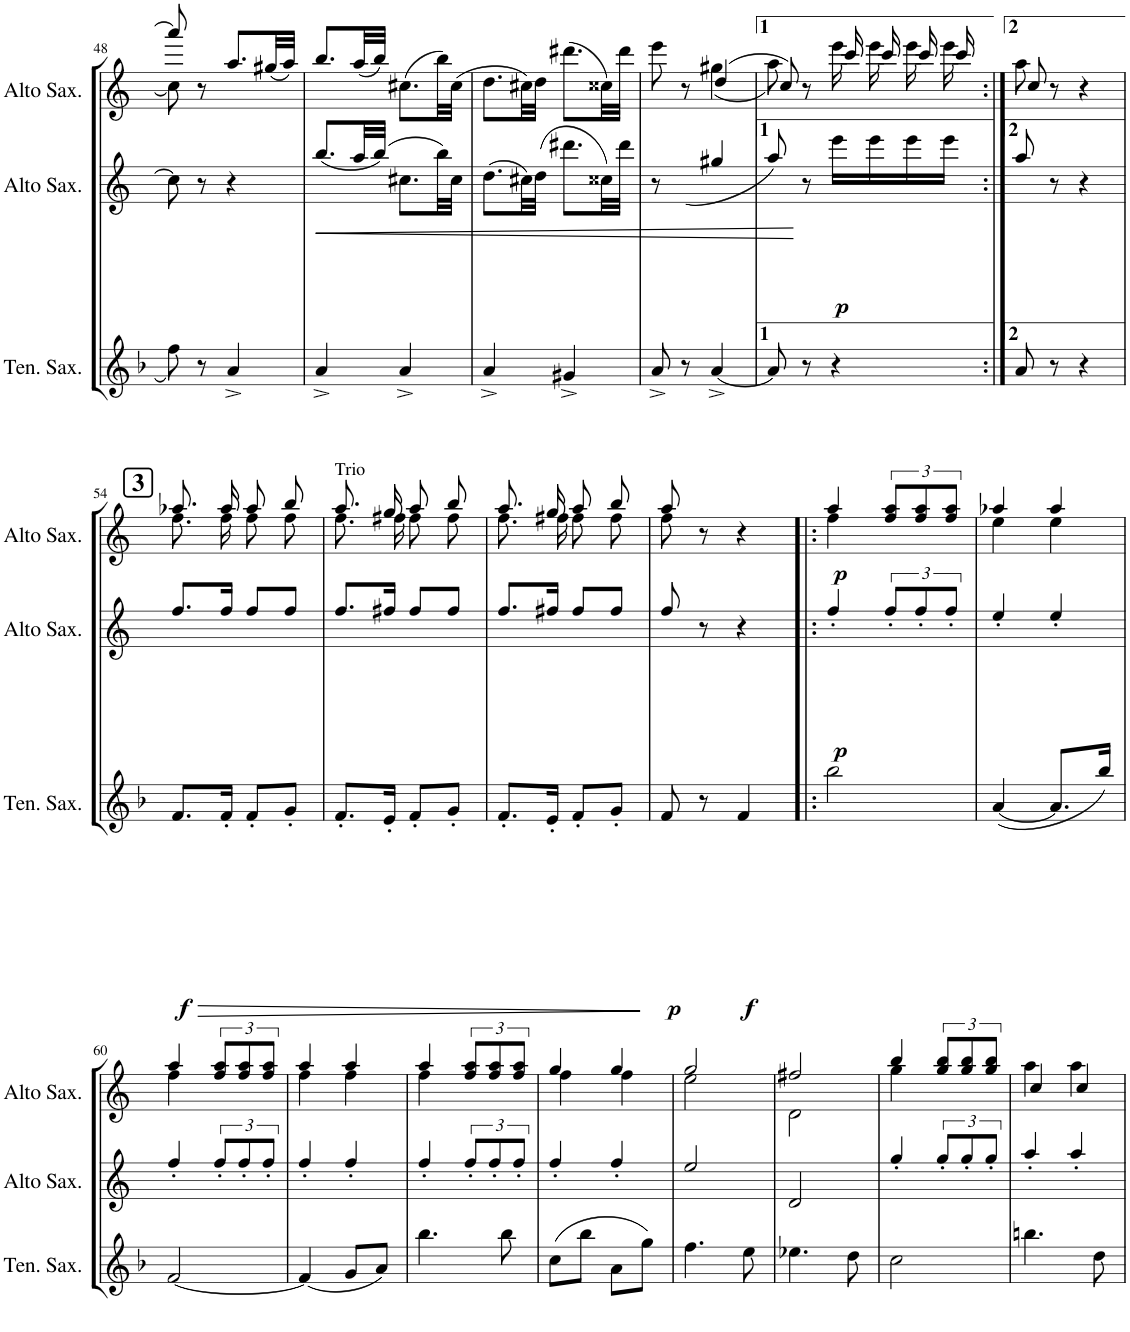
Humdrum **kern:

**kern	**dynam	**kern	**dynam	**kern	**dynam
*part3	*part3	*part2	*part2	*part1	*part1
*staff3	*staff3	*staff2	*staff2	*staff1	*staff1
*I"Tenor Saxophone	*	*I"Alto Saxophone	*	*I"Alto Saxophone	*
*I'Ten. Sax.	*	*I'Alto Sax.	*	*I'Alto Sax.	*
!!LO:PB:g=z
*clefG2	*	*clefG2	*	*clefG2	*
*Trd1c2	*	*Trd5c9	*	*Trd5c9	*
*k[b-]	*	*k[]	*	*k[]	*
*M2/4	*	*M2/4	*	*M2/4	*
=48	=48	=48	=48	=48	=48
*	*	*	*	*^	*
8ff\	.	8cc\]	.	8aaa/]	8cc\]	.
8r	.	8r	.	8r	4.ryy	.
4a^/	.	4r	.	8.aa/L	.	.
.	.	.	.	(32gg#X/LL	.	.
.	.	.	.	32aa/JJJ)	.	.
*	*	*	*	*v	*v	*
=49	=49	=49	=49	=49	=49
!	!	!	!LO:HP:b	!	!
4a^/	.	(8.bb/L	<	8.bb/L	.
.	.	32aa/LL	.	(32aa/LL	.
.	.	(32bb/JJJ)	.	32bb/JJJ)	.
4a^/	.	8.cc#X\L	.	(8.cc#X\L	.
.	.	32bb\LL)	.	32bb\LL)	.
.	.	32cc#\JJJ	.	(32cc#\JJJ	.
=50	=50	=50	=50	=50	=50
4a^/	.	(8.dd\L	.	8.dd\L	.
.	.	32cc#X\LL)	.	32cc#X\LL)	.
.	.	(32dd\JJJ	.	32dd\JJJ	.
4g#X^/	.	8.dd#X\L	.	(8.dd#X\L	.
.	.	32cc##X\LL)	.	32cc##X\LL)	.
.	.	32dd#\JJJ	.	32dd#\JJJ	.
=51	=51	=51	=51	=51	=51
*	*	*	*	*^	*
8a^/	.	8r	.	8eee\	4ryy	.
8r	.	(8ryy	.	8r	.	.
[4a^/	.	4gg#X/	.	(4dd/	(4gg#X\	.
=52	=52	=52	=52	=52	=52	=52
8a/]	.	8aa/)	.	8cc/)	8aa\)	.
8r	.	8r	[	8r	8ryy	.
!	!	!	!LO:DY:b	!	!	!
4r	.	16eee\LL	p	16ccc/	16eee\	.
.	.	16eee\	.	16ccc/	16eee\	.
.	.	16eee\	.	16ccc/	16eee\	.
.	.	16eee\JJ	.	16ccc/	16eee\	.
=53:|!	=53:|!	=53:|!	=53:|!	=53:|!	=53:|!	=53:|!
8a/	.	8aa/	.	8cc/	8aa\	.
8r	.	8r	.	8r	4.ryy	.
4r	.	4r	.	4r	.	.
!!LO:LB:g=z	!!
!!LO:REH:place=s1:a:B:cj:fs=14:t=3	!!
=54	=54	=54	=54	=54	=54	=54
!	!LO:HP:b	!	!	!	!	!
!	!LO:DY:n=1:b	!	!	!	!	!
8.f/L	> f	8.ff/L	.	8.aa-X/	8.ff\	.
16f'/Jk	.	16ff/Jk	.	16aa-/	16ff\	.
8f'/L	.	8ff/L	.	8aa-/	8ff\	.
8g'/J	.	8ff/J	.	8bb/	8ff\	.
=55	=55	=55	=55	=55	=55	=55
!	!	!	!	!LO:TX:a:t=Trio	!	!
8.f'/L	.	8.ff/L	.	8.aa/	8.ff\	.
16e'/Jk	.	16ff#X/Jk	.	16gg/	16ff#X\	.
8f'/L	.	8ff#/L	.	8aa/	8ff#\	.
8g'/J	.	8ff#/J	.	8bb/	8ff#\	.
=56	=56	=56	=56	=56	=56	=56
8.f'/L	.	8.ff/L	.	8.aa/	8.ff\	.
16e'/Jk	.	16ff#X/Jk	.	16gg/	16ff#X\	.
8f'/L	.	8ff#/L	.	8aa/	8ff#\	.
8g'/J	.	8ff#/J	.	8bb/	8ff#\	.
*	*	*	*	*v	*v	*
.	]	.	.	.	.
=57	=57	=57	=57	=57	=57
*	*	*	*	*^	*
!	!LO:DY:b	!	!	!	!	!
8f/	p	8ff/	.	8aa/	8ff\	.
8r	.	8r	.	8r	4.ryy	.
!	!LO:DY:b	!	!	!	!	!
4f/	f	4r	.	4r	.	.
=58!|:	=58!|:	=58!|:	=58!|:	=58!|:	=58!|:	=58!|:
!	!	!	!LO:DY:b	!	!	!LO:DY:b
2bb-\	.	4ff'/	p	4aa/	4ff\	p
.	.	12ff'/L	.	12ff/ 12aa/L	4ryy	.
.	.	12ff'/	.	12ff/ 12aa/	.	.
.	.	12ff'/J	.	12ff/ 12aa/J	.	.
=59	=59	=59	=59	=59	=59	=59
([4a/	.	4ee'/	.	4aa-X/	4ee\	.
8.a/L]	.	4ee'/	.	4aa-/	4ee\	.
16bb-/Jk)	.	.	.	.	.	.
!!LO:LB:g=z	!!
=60	=60	=60	=60	=60	=60	=60
[2f/	.	4ff'/	.	4aa/	4ff\	.
.	.	12ff'/L	.	12ff/ 12aa/L	4ryy	.
.	.	12ff'/	.	12ff/ 12aa/	.	.
.	.	12ff'/J	.	12ff/ 12aa/J	.	.
=61	=61	=61	=61	=61	=61	=61
(4f/]	.	4ff'/	.	4aa/	4ff\	.
8g/L	.	4ff'/	.	4aa/	4ff\	.
8a/J)	.	.	.	.	.	.
=62	=62	=62	=62	=62	=62	=62
4.bb-\	.	4ff'/	.	4aa/	4ff\	.
.	.	12ff'/L	.	12ff/ 12aa/L	4ryy	.
.	.	12ff'/	.	12ff/ 12aa/	.	.
8bb-\	.	.	.	.	.	.
.	.	12ff'/J	.	12ff/ 12aa/J	.	.
=63	=63	=63	=63	=63	=63	=63
(8cc\L	.	4ff'/	.	4gg/	4ff\	.
8bb-\J	.	.	.	.	.	.
8a\L	.	4ff'/	.	4gg/	4ff\	.
8gg\J)	.	.	.	.	.	.
=64	=64	=64	=64	=64	=64	=64
4.ff\	.	2ee/	.	2gg/	2ee\	.
8ee\	.	.	.	.	.	.
=65	=65	=65	=65	=65	=65	=65
4.ee-X\	.	2d/	.	2ff#X/	2d\	.
8dd\	.	.	.	.	.	.
=66	=66	=66	=66	=66	=66	=66
2cc\	.	4gg'/	.	4bb/	4gg\	.
.	.	12gg'/L	.	12gg/ 12bb/L	4ryy	.
.	.	12gg'/	.	12gg/ 12bb/	.	.
.	.	12gg'/J	.	12gg/ 12bb/J	.	.
=67	=67	=67	=67	=67	=67	=67
4.bbn\	.	4aa'/	.	4cc/	4aa\	.
.	.	4aa'/	.	4cc/	4aa\	.
8dd\	.	.	.	.	.	.
*	*	*	*	*v	*v	*
=	=	=	=	=	=
*-	*-	*-	*-	*-	*-
